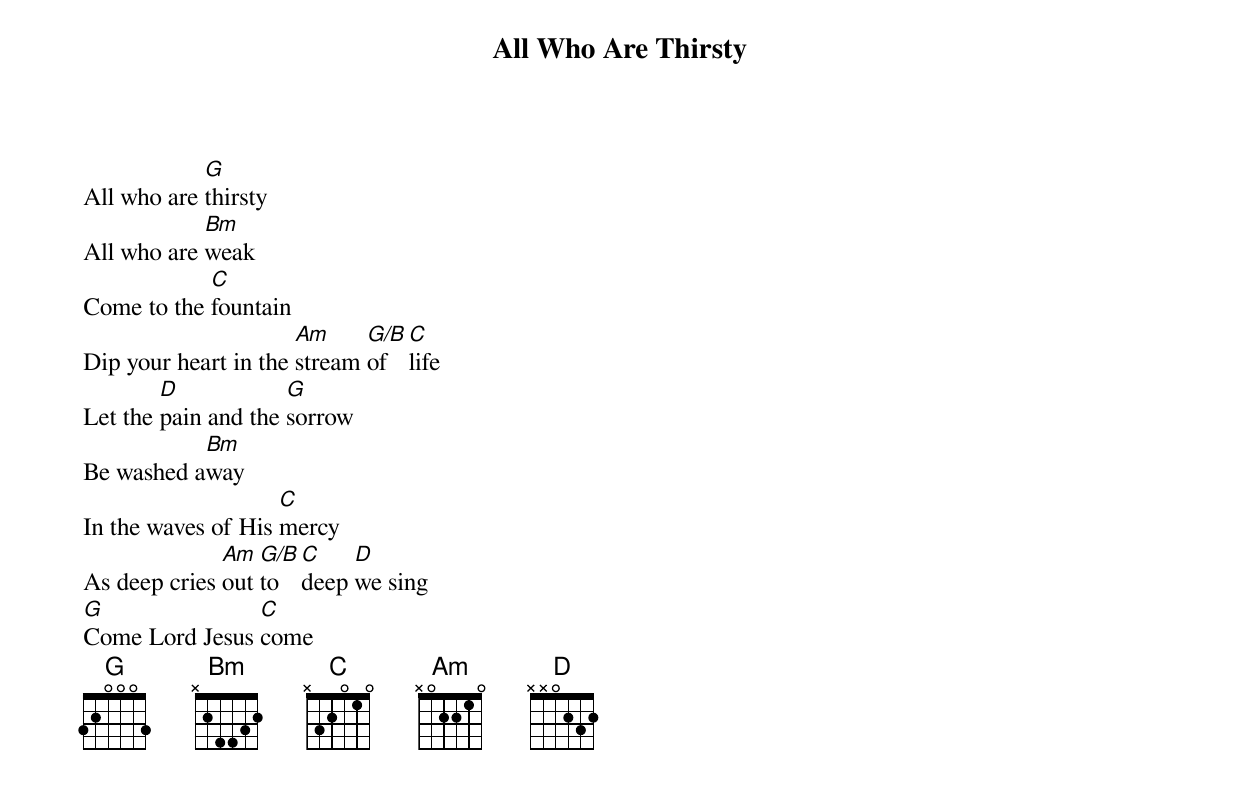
{title: All Who Are Thirsty}
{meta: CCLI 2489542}
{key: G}
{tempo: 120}
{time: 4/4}
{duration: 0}


All who are [G]thirsty
All who are [Bm]weak
Come to the [C]fountain
Dip your heart in the [Am]stream [G/B]of [C]life
Let the [D]pain and the [G]sorrow
Be washed a[Bm]way
In the waves of His [C]mercy
As deep cries [Am]out [G/B]to [C]deep [D]we sing
[G]Come Lord Jesus [C]come
